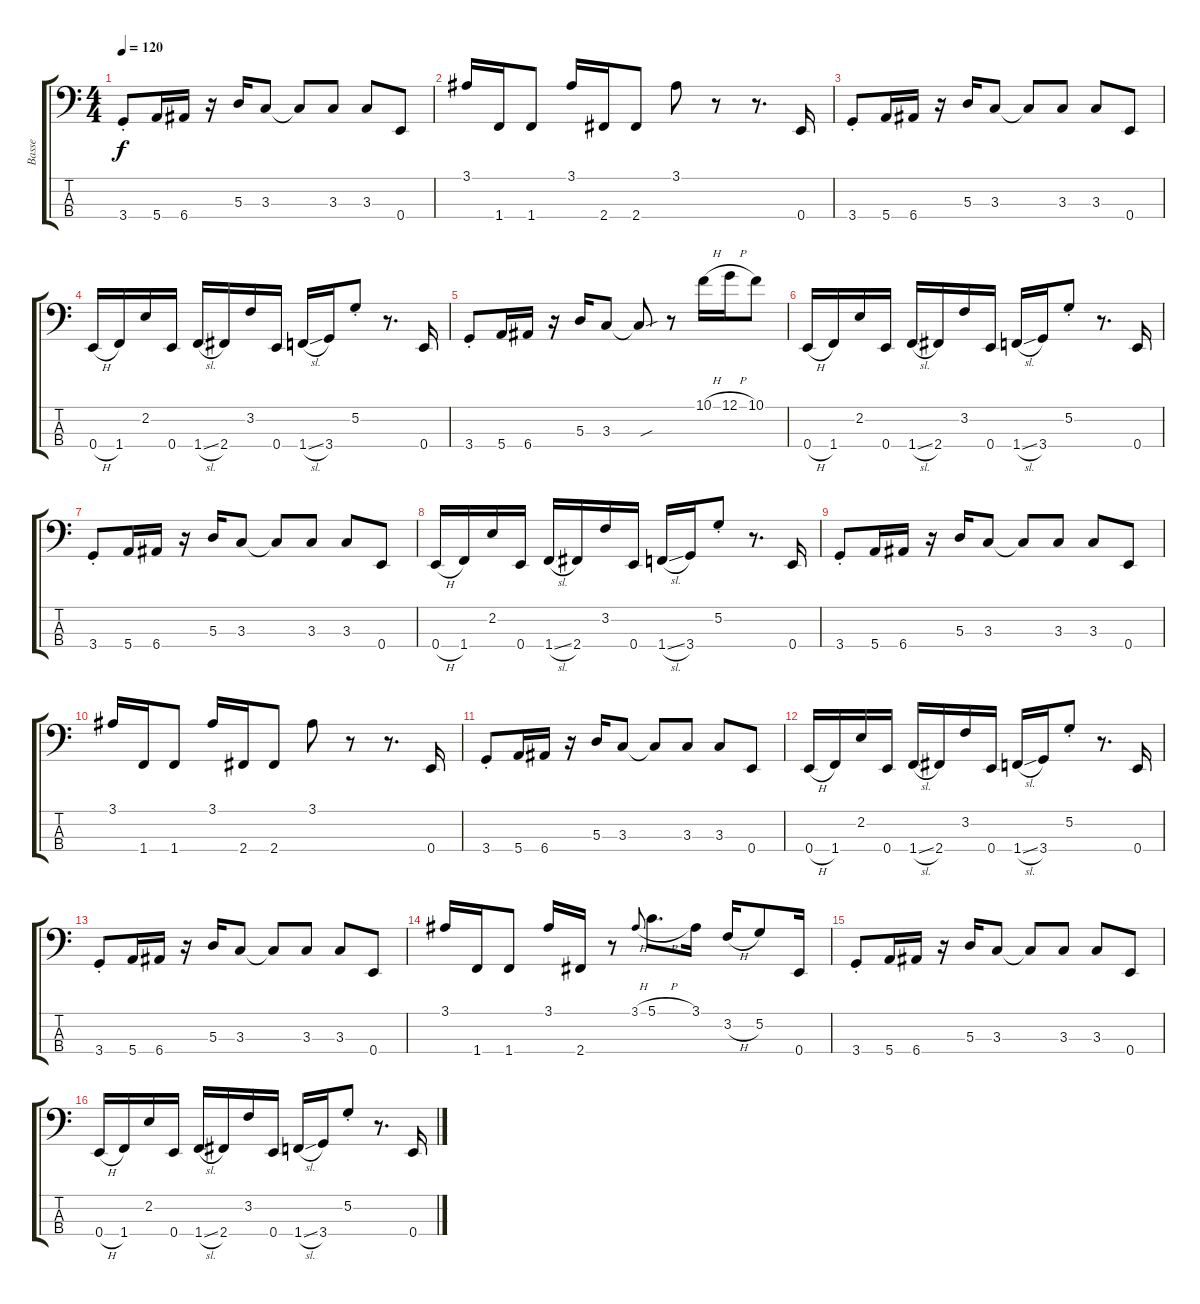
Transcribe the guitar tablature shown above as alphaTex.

\track ("Basse" "Basse") {instrument electricbassfinger}
\staff {score tabs}
\tuning (G2 D2 A1 E1) {hide}
\ts (4 4)
\tempo 120
\clef f4
\ks c
3.4{st}.8{dy f} 5.4.16 6.4.16 r.16 5.3.16 3.3.8 3.3{t}.8 3.3.8 3.3.8 0.4.8 |
3.1.16 1.4.16 1.4.8 3.1.16 2.4.16 2.4.8 3.1.8 r.8 r.8{d} 0.4.16 |
3.4{st}.8 5.4.16 6.4.16 r.16 5.3.16 3.3.8 3.3{t}.8 3.3.8 3.3.8 0.4.8 |
0.4{h}.16 1.4.16 2.2.16 0.4.16 1.4{sl}.16 2.4.16 3.2.16 0.4.16 1.4{sl}.16 3.4.16 5.2{st}.8 r.8{d} 0.4.16 |
3.4{st}.8 5.4.16 6.4.16 r.16 5.3.16 3.3.8 3.3{sou t}.8 r.8 10.1{h}.16 12.1{h}.16 10.1.8 |
0.4{h}.16 1.4.16 2.2.16 0.4.16 1.4{sl}.16 2.4.16 3.2.16 0.4.16 1.4{sl}.16 3.4.16 5.2{st}.8 r.8{d} 0.4.16 |
3.4{st}.8 5.4.16 6.4.16 r.16 5.3.16 3.3.8 3.3{t}.8 3.3.8 3.3.8 0.4.8 |
0.4{h}.16 1.4.16 2.2.16 0.4.16 1.4{sl}.16 2.4.16 3.2.16 0.4.16 1.4{sl}.16 3.4.16 5.2{st}.8 r.8{d} 0.4.16 |
3.4{st}.8 5.4.16 6.4.16 r.16 5.3.16 3.3.8 3.3{t}.8 3.3.8 3.3.8 0.4.8 |
3.1.16 1.4.16 1.4.8 3.1.16 2.4.16 2.4.8 3.1.8 r.8 r.8{d} 0.4.16 |
3.4{st}.8 5.4.16 6.4.16 r.16 5.3.16 3.3.8 3.3{t}.8 3.3.8 3.3.8 0.4.8 |
0.4{h}.16 1.4.16 2.2.16 0.4.16 1.4{sl}.16 2.4.16 3.2.16 0.4.16 1.4{sl}.16 3.4.16 5.2{st}.8 r.8{d} 0.4.16 |
3.4{st}.8 5.4.16 6.4.16 r.16 5.3.16 3.3.8 3.3{t}.8 3.3.8 3.3.8 0.4.8 |
3.1.16 1.4.16 1.4.8 3.1.16 2.4.16 r.8 3.1{h}.8{gr onbeat} 5.1{h}.8{d} 3.1.16 3.2{h}.16 5.2.8 0.4.16 |
3.4{st}.8 5.4.16 6.4.16 r.16 5.3.16 3.3.8 3.3{t}.8 3.3.8 3.3.8 0.4.8 |
0.4{h}.16 1.4.16 2.2.16 0.4.16 1.4{sl}.16 2.4.16 3.2.16 0.4.16 1.4{sl}.16 3.4.16 5.2{st}.8 r.8{d} 0.4.16
